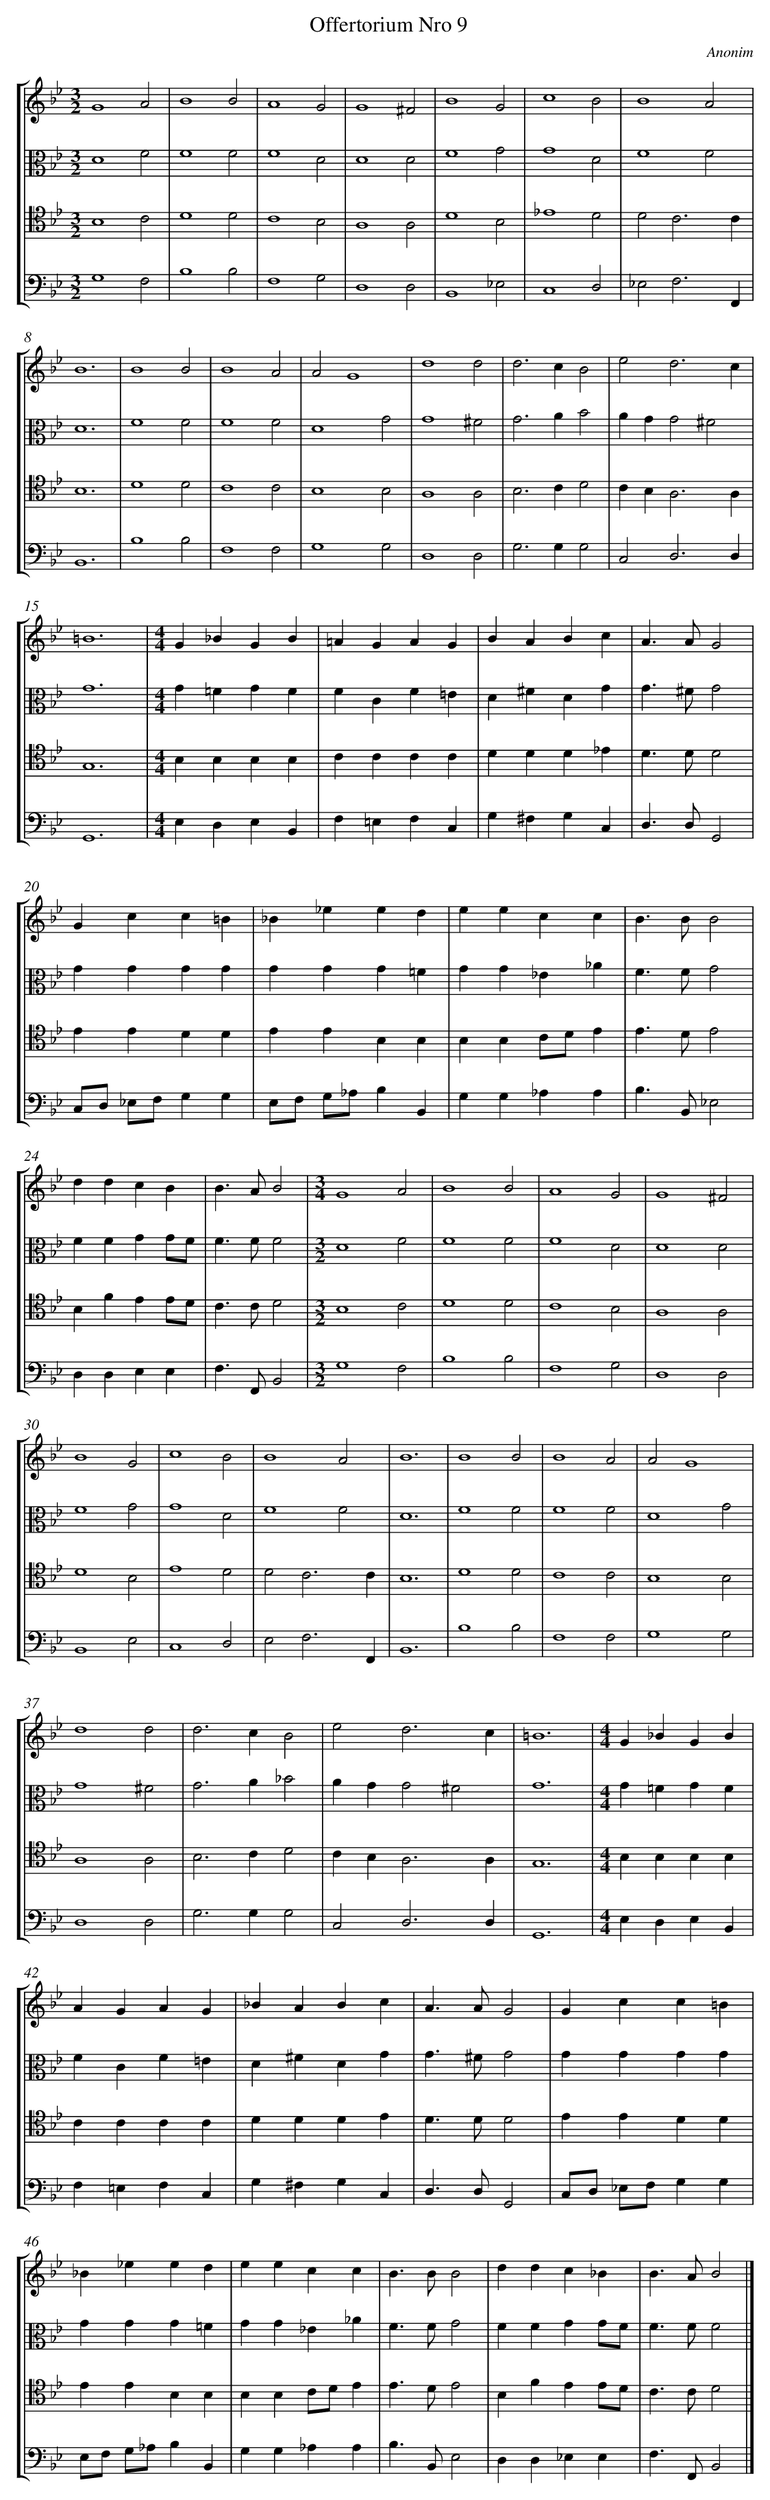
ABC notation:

X:1
T: Offertorium Nro 9
C: Anonim
L: 1/4
M: 3/2
%%staves [1 2 3 4]
V: 1
V: 2 clef=alto
V: 3 clef=tenor
V: 4 clef=bass
K: Bb
[V:1] G4A2 |
[V:2] D4F2 |
[V:3] B,4C2 |
[V:4] G,4F,2 |
[V:1] B4B2 |
[V:2] F4F2 |
[V:3] D4D2 |
[V:4] B,4B,2 |
[V:1] A4G2 |
[V:2] F4D2 |
[V:3] C4B,2 |
[V:4] F,4G,2 |
[V:1] G4^F2 |
[V:2] D4D2 |
[V:3] A,4A,2 |
[V:4] D,4D,2 |
[V:1] B4G2 |
[V:2] F4G2 |
[V:3] D4B,2 |
[V:4] B,,4_E,2 |
[V:1] c4B2 |
[V:2] G4D2 |
[V:3] _E4D2 |
[V:4] C,4D,2 |
[V:1] B4A2 |
[V:2] F4F2 |
[V:3] D2C3C |
[V:4] _E,2F,3F,, |
[V:1] B6 |
[V:2] D6 |
[V:3] B,6 |
[V:4] B,,6 |
[V:1] B4B2 |
[V:2] F4F2 |
[V:3] D4D2 |
[V:4] B,4B,2 |
[V:1] B4A2 |
[V:2] F4F2 |
[V:3] C4C2 |
[V:4] F,4F,2 |
[V:1] A2G4 |
[V:2] D4G2 |
[V:3] B,4B,2 |
[V:4] G,4G,2 |
[V:1] d4d2 |
[V:2] G4^F2 |
[V:3] A,4A,2 |
[V:4] D,4D,2 |
[V:1] d2>c2B2 |
[V:2] G2>A2B2 |
[V:3] B,2>C2D2 |
[V:4] G,2>G,2G,2 |
[V:1] e2d3c |
[V:2] AGG2^F2 |
[V:3] CB,2<A,2A, |
[V:4] C,2D,3D, |
[V:1] =B6 |
[V:2] G6 |
[V:3] G,6 |
[V:4] G,,6 |
[V:1] [M:4/4]G_BGB |
[V:2] [M:4/4]G=FGF |
[V:3] [M:4/4]B,B,B,B, |
[V:4] [M:4/4]E,D,E,B,, |
[V:1] =AGAG |
[V:2] FCF=E |
[V:3] CCCC |
[V:4] F,=E,F,C, |
[V:1] BABc |
[V:2] D^FDG |
[V:3] DDD_E |
[V:4] G,^F,G,C, |
[V:1] A>AG2 |
[V:2] G>^FG2 |
[V:3] D>DD2 |
[V:4] D,>D,G,,2 |
[V:1] Gcc=B |
[V:2] GGGG |
[V:3] EEDD |
[V:4] C,/D,/ _E,/F,/G,G, |
[V:1] _B_eed |
[V:2] GGG=F |
[V:3] EEB,B, |
[V:4] E,/F,/ G,/_A,/B,B,, |
[V:1] eecc |
[V:2] GG_E_A |
[V:3] B,B,C/D/E |
[V:4] G,G,_A,A, |
[V:1] B>BB2 |
[V:2] F>FG2 |
[V:3] E>DE2 |
[V:4] B,>B,,_E,2 |
[V:1] ddcB |
[V:2] FFGG/F/ |
[V:3] B,FEE/D/ |
[V:4] D,D,E,E, |
[V:1] B>AB2 |
[V:2] F>FF2 |
[V:3] C>CD2 |
[V:4] F,>F,,B,,2 |
[V:1] [M:3/4]G4A2 |
[V:2] [M:3/2]D4F2 |
[V:3] [M:3/2]B,4C2 |
[V:4] [M:3/2]G,4F,2 |
[V:1] B4B2 |
[V:2] F4F2 |
[V:3] D4D2 |
[V:4] B,4B,2 |
[V:1] A4G2 |
[V:2] F4D2 |
[V:3] C4B,2 |
[V:4] F,4G,2 |
[V:1] G4^F2 |
[V:2] D4D2 |
[V:3] A,4A,2 |
[V:4] D,4D,2 |
[V:1] B4G2 |
[V:2] F4G2 |
[V:3] D4B,2 |
[V:4] B,,4E,2 |
[V:1] c4B2 |
[V:2] G4D2 |
[V:3] E4D2 |
[V:4] C,4D,2 |
[V:1] B4A2 |
[V:2] F4F2 |
[V:3] D2C3C |
[V:4] E,2F,3F,, |
[V:1] B6 |
[V:2] D6 |
[V:3] B,6 |
[V:4] B,,6 |
[V:1] B4B2 |
[V:2] F4F2 |
[V:3] D4D2 |
[V:4] B,4B,2 |
[V:1] B4A2 |
[V:2] F4F2 |
[V:3] C4C2 |
[V:4] F,4F,2 |
[V:1] A2G4 |
[V:2] D4G2 |
[V:3] B,4B,2 |
[V:4] G,4G,2 |
[V:1] d4d2 |
[V:2] G4^F2 |
[V:3] A,4A,2 |
[V:4] D,4D,2 |
[V:1] d2>c2B2 |
[V:2] G2>A2_B2 |
[V:3] B,2>C2D2 |
[V:4] G,2>G,2G,2 |
[V:1] e2d3c |
[V:2] AGG2^F2 |
[V:3] CB,2<A,2A, |
[V:4] C,2D,3D, |
[V:1] =B6 |
[V:2] G6 |
[V:3] G,6 |
[V:4] G,,6 |
[V:1] [M:4/4]G_BGB |
[V:2] [M:4/4]G=FGF |
[V:3] [M:4/4]B,B,B,B, |
[V:4] [M:4/4]E,D,E,B,, |
[V:1] AGAG |
[V:2] FCF=E |
[V:3] CCCC |
[V:4] F,=E,F,C, |
[V:1] _BABc |
[V:2] D^FDG |
[V:3] DDDE |
[V:4] G,^F,G,C, |
[V:1] A>AG2 |
[V:2] G>^FG2 |
[V:3] D>DD2 |
[V:4] D,>D,G,,2 |
[V:1] Gcc=B |
[V:2] GGGG |
[V:3] EEDD |
[V:4] C,/D,/ _E,/F,/G,G, |
[V:1] _B_eed |
[V:2] GGG=F |
[V:3] EEB,B, |
[V:4] E,/F,/ G,/_A,/B,B,, |
[V:1] eecc |
[V:2] GG_E_A |
[V:3] B,B,C/D/E |
[V:4] G,G,_A,A, |
[V:1] B>BB2 |
[V:2] F>FG2 |
[V:3] E>DE2 |
[V:4] B,>B,,E,2 |
[V:1] ddc_B |
[V:2] FFGG/F/ |
[V:3] B,FEE/D/ |
[V:4] D,D,_E,E, |
[V:1] B>AB2 |]
[V:2] F>FF2 |]
[V:3] C>CD2 |]
[V:4] F,>F,,B,,2 |]
